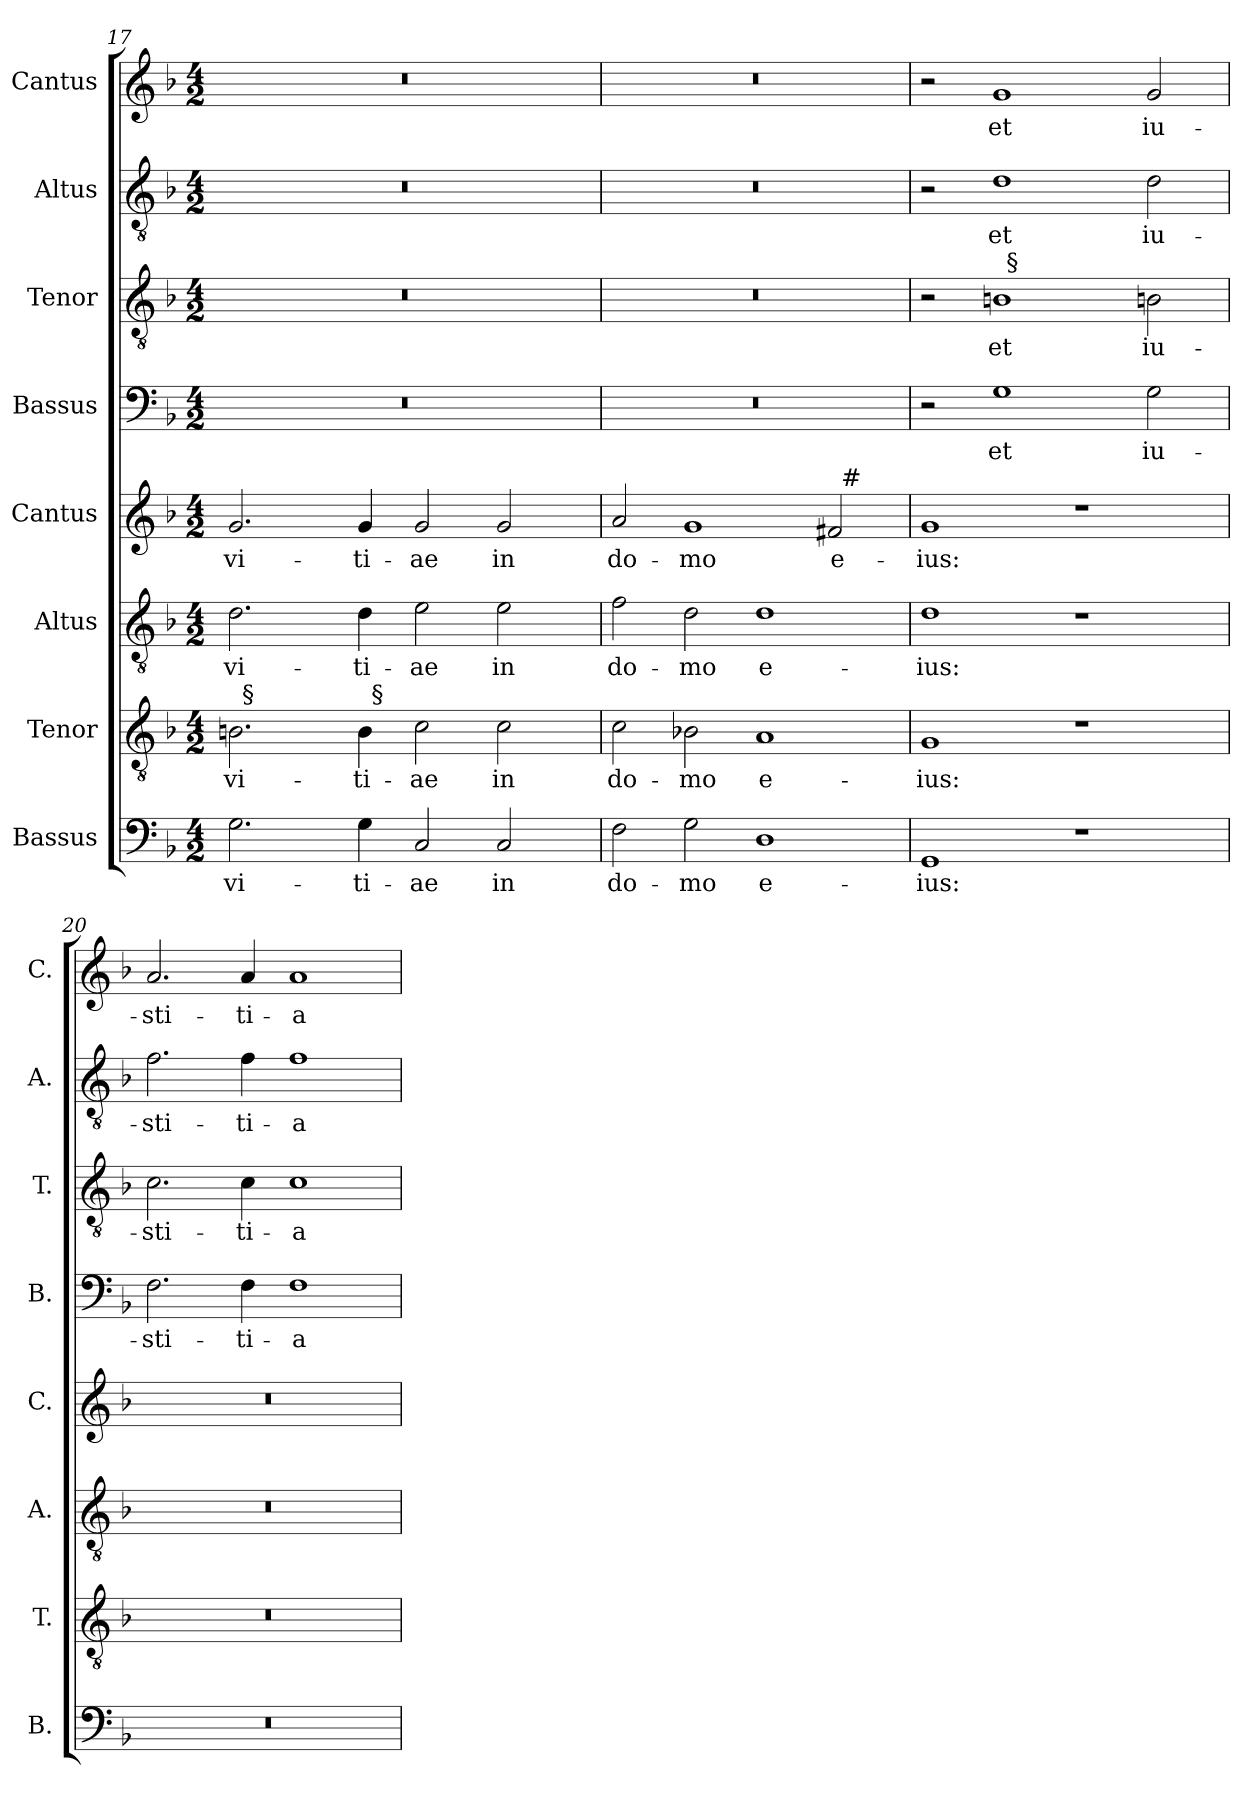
**kern	**text	**kern	**text	**kern	**text	**kern	**text	**kern	**text	**kern	**text	**kern	**text	**kern	**text
*part8	*part8	*part7	*part7	*part6	*part6	*part5	*part5	*part4	*part4	*part3	*part3	*part2	*part2	*part1	*part1
*staff8	*staff8	*staff7	*staff7	*staff6	*staff6	*staff5	*staff5	*staff4	*staff4	*staff3	*staff3	*staff2	*staff2	*staff1	*staff1
*I"Bassus	*	*I"Tenor	*	*I"Altus	*	*I"Cantus	*	*I"Bassus	*	*I"Tenor	*	*I"Altus	*	*I"Cantus	*
*I'B.	*	*I'T.	*	*I'A.	*	*I'C.	*	*I'B.	*	*I'T.	*	*I'A.	*	*I'C.	*
*clefF4	*	*clefGv2	*	*clefGv2	*	*clefG2	*	*clefF4	*	*clefGv2	*	*clefGv2	*	*clefG2	*
*	*	*ITrd7c12	*	*ITrd7c12	*	*	*	*	*	*ITrd7c12	*	*ITrd7c12	*	*	*
*k[b-]	*	*k[b-]	*	*k[b-]	*	*k[b-]	*	*k[b-]	*	*k[b-]	*	*k[b-]	*	*k[b-]	*
*F:	*	*F:	*	*F:	*	*F:	*	*F:	*	*F:	*	*F:	*	*F:	*
*M4/2	*	*M4/2	*	*M4/2	*	*M4/2	*	*M4/2	*	*M4/2	*	*M4/2	*	*M4/2	*
=17	=17	=17	=17	=17	=17	=17	=17	=17	=17	=17	=17	=17	=17	=17	=17
!	!LO:LY:b	!	!LO:LY:b	!	!LO:LY:b	!	!LO:LY:b	!LO:N:vis=1	!	!LO:N:vis=1	!	!LO:N:vis=1	!	!LO:N:vis=1	!
*	*	*^	*	*	*	*	*	*	*	*	*	*	*	*	*
*	*	*	*^	*	*	*	*	*	*	*	*	*	*	*	*	*
2.G\	-vi-	2.BB\	32ryy	2ryy	-vi-	2.D\	-vi-	2.g/	-vi-	0r	.	0r	.	0r	.	0r	.
!	!	!	!LO:TX:a:t=§	!	!	!	!	!	!	!	!	!	!	!	!	!	!
.	.	.	1ryy	.	.	.	.	.	.	.	.	.	.	.	.	.	.
.	.	.	.	4ryy	.	.	.	.	.	.	.	.	.	.	.	.	.
!	!LO:LY:b	!	!	!	!LO:LY:b	!	!LO:LY:b	!	!LO:LY:b	!	!	!	!	!	!	!	!
4G\	-ti-	4BB\	.	32ryy	-ti-	4D\	-ti-	4g/	-ti-	.	.	.	.	.	.	.	.
!	!	!	!	!LO:TX:a:t=§	!	!	!	!	!	!	!	!	!	!	!	!	!
.	.	.	.	1ryy	.	.	.	.	.	.	.	.	.	.	.	.	.
!	!LO:LY:b	!	!	!	!LO:LY:b	!	!LO:LY:b	!	!LO:LY:b	!	!	!	!	!	!	!	!
2C/	-ae	2C\	.	.	-ae	2E\	-ae	2g/	-ae	.	.	.	.	.	.	.	.
.	.	.	2ryy	.	.	.	.	.	.	.	.	.	.	.	.	.	.
!	!LO:LY:b	!	!	!	!LO:LY:b	!	!LO:LY:b	!	!LO:LY:b	!	!	!	!	!	!	!	!
2C/	in	2C\	.	.	in	2E\	in	2g/	in	.	.	.	.	.	.	.	.
.	.	.	4...ryy	.	.	.	.	.	.	.	.	.	.	.	.	.	.
.	.	.	.	8..ryy	.	.	.	.	.	.	.	.	.	.	.	.	.
=18	=18	=18	=18	=18	=18	=18	=18	=18	=18	=18	=18	=18	=18	=18	=18	=18	=18
!	!LO:LY:b	!	!	!	!LO:LY:b	!	!LO:LY:b	!	!LO:LY:b	!LO:N:vis=1	!	!LO:N:vis=1	!	!LO:N:vis=1	!	!LO:N:vis=1	!
*	*	*v	*v	*v	*	*	*	*^	*	*	*	*	*	*	*	*	*
2F\	do-	2C\	do-	2F\	do-	2a/	1ryy	do-	0r	.	0r	.	0r	.	0r	.
!	!LO:LY:b	!	!LO:LY:b	!	!LO:LY:b	!	!	!LO:LY:b	!	!	!	!	!	!	!	!
2G\	-mo	2BB-X\	-mo	2D\	-mo	1g	.	-mo	.	.	.	.	.	.	.	.
!	!LO:LY:b	!	!LO:LY:b	!	!LO:LY:b	!	!	!	!	!	!	!	!	!	!	!
1D	e-	1AA	e-	1D	e-	.	2ryy	.	.	.	.	.	.	.	.	.
!	!	!	!	!	!	!	!	!LO:LY:b	!	!	!	!	!	!	!	!
.	.	.	.	.	.	2f#/	32ryy	e-	.	.	.	.	.	.	.	.
!	!	!	!	!	!	!	!LO:TX:a:t=#	!	!	!	!	!	!	!	!	!
.	.	.	.	.	.	.	4...ryy	.	.	.	.	.	.	.	.	.
!!LO:PB:g=z
=19	=19	=19	=19	=19	=19	=19	=19	=19	=19	=19	=19	=19	=19	=19	=19	=19
!	!LO:LY:b	!	!LO:LY:b	!	!LO:LY:b	!	!	!LO:LY:b	!	!	!	!	!	!	!	!
*	*	*	*	*	*	*v	*v	*	*	*	*^	*	*	*	*	*
1GG	-ius:	1GG	-ius:	1D	-ius:	1g	-ius:	2r	.	2r	2ryy	.	2r	.	2r	.
!	!	!	!	!	!	!	!	!	!LO:LY:b	!	!	!LO:LY:b	!	!LO:LY:b	!	!LO:LY:b
.	.	.	.	.	.	.	.	1G	et	1BB	32ryy	et	1D	et	1g	et
!	!	!	!	!	!	!	!	!	!	!	!LO:TX:a:t=§	!	!	!	!	!
.	.	.	.	.	.	.	.	.	.	.	1ryy	.	.	.	.	.
1r	.	1r	.	1r	.	1r	.	.	.	.	.	.	.	.	.	.
!	!	!	!	!	!	!	!	!	!LO:LY:b	!	!	!LO:LY:b	!	!LO:LY:b	!	!LO:LY:b
.	.	.	.	.	.	.	.	2G\	iu-	2BBn\	.	iu-	2D\	iu-	2g/	iu-
.	.	.	.	.	.	.	.	.	.	.	4...ryy	.	.	.	.	.
=20	=20	=20	=20	=20	=20	=20	=20	=20	=20	=20	=20	=20	=20	=20	=20	=20
!LO:N:vis=1	!	!LO:N:vis=1	!	!LO:N:vis=1	!	!LO:N:vis=1	!	!	!LO:LY:b	!	!	!LO:LY:b	!	!LO:LY:b	!	!LO:LY:b
*	*	*	*	*	*	*	*	*	*	*v	*v	*	*	*	*	*
0r	.	0r	.	0r	.	0r	.	2.F\	-sti-	2.C\	-sti-	2.F\	-sti-	2.a/	-sti-
!	!	!	!	!	!	!	!	!	!LO:LY:b	!	!LO:LY:b	!	!LO:LY:b	!	!LO:LY:b
.	.	.	.	.	.	.	.	4F\	-ti-	4C\	-ti-	4F\	-ti-	4a/	-ti-
!	!	!	!	!	!	!	!	!	!LO:LY:b	!	!LO:LY:b	!	!LO:LY:b	!	!LO:LY:b
.	.	.	.	.	.	.	.	1F	-a	1C	-a	1F	-a	1a	-a
=	=	=	=	=	=	=	=	=	=	=	=	=	=	=	=
*-	*-	*-	*-	*-	*-	*-	*-	*-	*-	*-	*-	*-	*-	*-	*-
